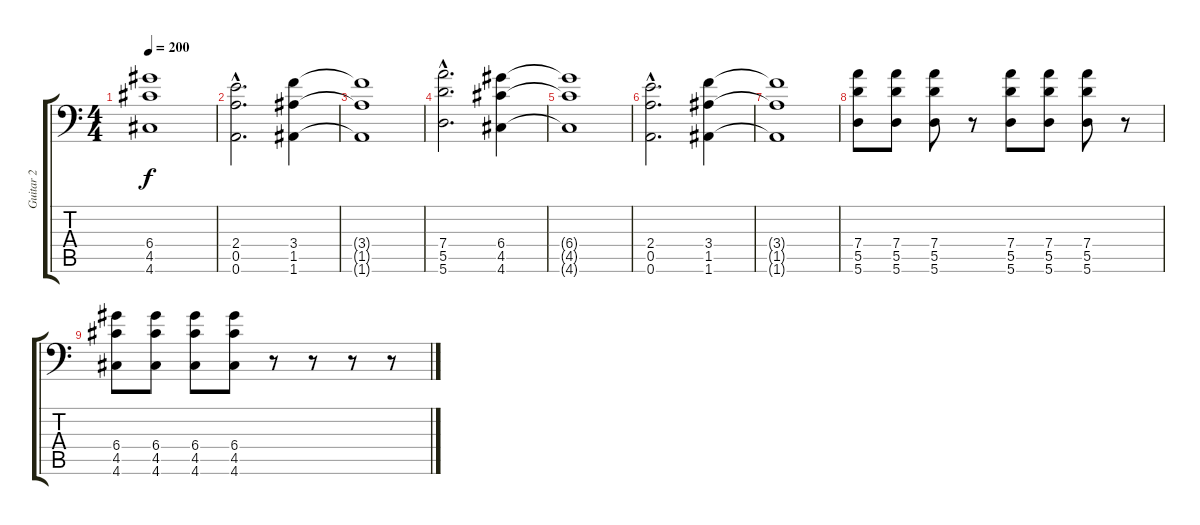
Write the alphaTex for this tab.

\track ("Guitar 2" "Guitar 2") {instrument distortionguitar}
\staff {score tabs}
\tuning (E4 B3 G3 D3 A2 A1) {hide}
\ts (4 4)
\tempo 200
\clef f4
\ks c
(6.4{t} 4.5{t} 4.6{t}).1{dy f} |
(2.4{hac} 0.5{hac} 0.6{hac}).2{d} (3.4 1.5 1.6).4 |
(3.4{t} 1.5{t} 1.6{t}).1 |
(7.4{hac} 5.5{hac} 5.6{hac}).2{d} (6.4 4.5 4.6).4 |
(6.4{t} 4.5{t} 4.6{t}).1 |
(2.4{hac} 0.5{hac} 0.6{hac}).2{d} (3.4 1.5 1.6).4 |
(3.4{t} 1.5{t} 1.6{t}).1 |
(7.4 5.5 5.6).8 (7.4 5.5 5.6).8 (7.4 5.5 5.6).8 r.8 (7.4 5.5 5.6).8 (7.4 5.5 5.6).8 (7.4 5.5 5.6).8 r.8 |
(6.4 4.5 4.6).8 (6.4 4.5 4.6).8 (6.4 4.5 4.6).8 (6.4 4.5 4.6).8 r.8 r.8 r.8 r.8
